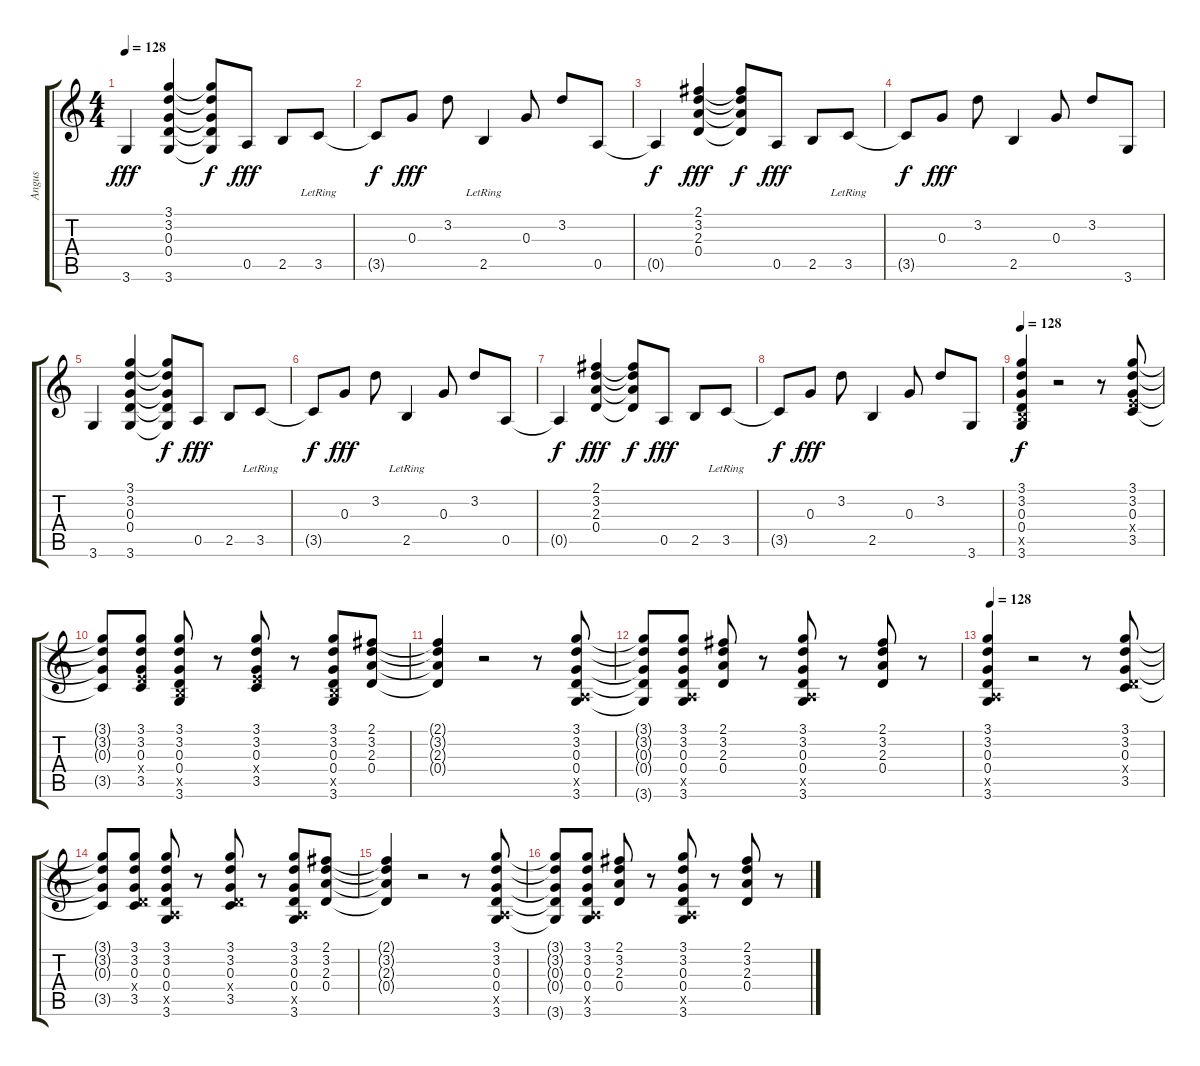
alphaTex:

\track ("Angus" "Angus") {instrument distortionguitar}
\staff {score tabs}
\tuning (E4 B3 G3 D3 A2 E2) {hide}
\ts (4 4)
\tempo 128
\clef g2
\ks c
3.6.4{dy fff} (3.1 3.2 0.3 0.4 3.6).4 (3.1{t} 3.2{t} 0.3{t} 0.4{t} 3.6{t}).8{dy f} 0.5.8{dy fff} 2.5.8 3.5{lr}.8 |
3.5{t}.8{dy f} 0.3.8{dy fff} 3.2.8 2.5{lr}.4 0.3.8 3.2.8 0.5.8 |
0.5{t}.4{dy f} (2.1 3.2 2.3 0.4).4{dy fff} (2.1{t} 3.2{t} 2.3{t} 0.4{t}).8{dy f} 0.5.8{dy fff} 2.5.8 3.5{lr}.8 |
3.5{t}.8{dy f} 0.3.8{dy fff} 3.2.8 2.5.4 0.3.8 3.2.8 3.6.8 |
3.6.4 (3.1 3.2 0.3 0.4 3.6).4 (3.1{t} 3.2{t} 0.3{t} 0.4{t} 3.6{t}).8{dy f} 0.5.8{dy fff} 2.5.8 3.5{lr}.8 |
3.5{t}.8{dy f} 0.3.8{dy fff} 3.2.8 2.5{lr}.4 0.3.8 3.2.8 0.5.8 |
0.5{t}.4{dy f} (2.1 3.2 2.3 0.4).4{dy fff} (2.1{t} 3.2{t} 2.3{t} 0.4{t}).8{dy f} 0.5.8{dy fff} 2.5.8 3.5{lr}.8 |
3.5{t}.8{dy f} 0.3.8{dy fff} 3.2.8 2.5.4 0.3.8 3.2.8 3.6.8 |
\tempo 128
(3.1 3.2 0.3 0.4 2.5{x} 3.6).4{dy f} r.2 r.8 (3.1 3.2 0.3 2.4{x} 3.5).8 |
(3.1{t} 3.2{t} 0.3{t} 3.5{t}).8 (3.1 3.2 0.3 2.4{x} 3.5).8 (3.1 3.2 0.3 0.4 2.5{x} 3.6).8 r.8 (3.1 3.2 0.3 2.4{x} 3.5).8 r.8 (3.1 3.2 0.3 0.4 2.5{x} 3.6).8 (2.1 3.2 2.3 0.4).8 |
(2.1{t} 3.2{t} 2.3{t} 0.4{t}).4 r.2 r.8 (3.1 3.2 0.3 0.4 0.5{x} 3.6).8 |
(3.1{t} 3.2{t} 0.3{t} 0.4{t} 3.6{t}).8 (3.1 3.2 0.3 0.4 0.5{x} 3.6).8 (2.1 3.2 2.3 0.4).8 r.8 (3.1 3.2 0.3 0.4 0.5{x} 3.6).8 r.8 (2.1 3.2 2.3 0.4).8 r.8 |
\tempo 128
(3.1 3.2 0.3 0.4 0.5{x} 3.6).4 r.2 r.8 (3.1 3.2 0.3 0.4{x} 3.5).8 |
(3.1{t} 3.2{t} 0.3{t} 3.5{t}).8 (3.1 3.2 0.3 0.4{x} 3.5).8 (3.1 3.2 0.3 0.4 0.5{x} 3.6).8 r.8 (3.1 3.2 0.3 0.4{x} 3.5).8 r.8 (3.1 3.2 0.3 0.4 0.5{x} 3.6).8 (2.1 3.2 2.3 0.4).8 |
(2.1{t} 3.2{t} 2.3{t} 0.4{t}).4 r.2 r.8 (3.1 3.2 0.3 0.4 0.5{x} 3.6).8 |
(3.1{t} 3.2{t} 0.3{t} 0.4{t} 3.6{t}).8 (3.1 3.2 0.3 0.4 0.5{x} 3.6).8 (2.1 3.2 2.3 0.4).8 r.8 (3.1 3.2 0.3 0.4 0.5{x} 3.6).8 r.8 (2.1 3.2 2.3 0.4).8 r.8
